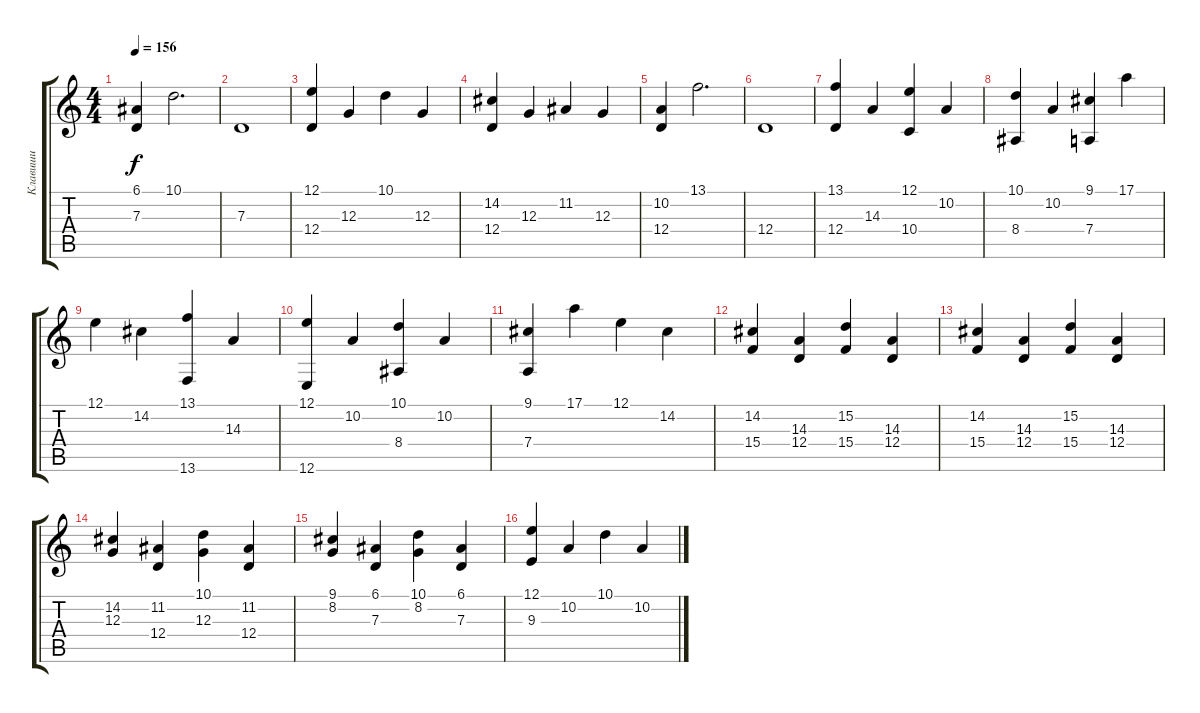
\track ("Клавиши" "Клавиши") {instrument electricgrandpiano}
\staff {score tabs}
\tuning (E4 B3 G3 D3 A2 E2) {hide}
\ts (4 4)
\tempo 156
\clef g2
\ks c
(6.1 7.3).4{dy f} 10.1.2{d} |
7.3.1 |
(12.1 12.4).4 12.3.4 10.1.4 12.3.4 |
(14.2 12.4).4 12.3.4 11.2.4 12.3.4 |
(10.2 12.4).4 13.1.2{d} |
12.4.1 |
(13.1 12.4).4 14.3.4 (12.1 10.4).4 10.2.4 |
(10.1 8.4).4 10.2.4 (9.1 7.4).4 17.1.4 |
12.1.4 14.2.4 (13.1 13.6).4 14.3.4 |
(12.1 12.6).4 10.2.4 (10.1 8.4).4 10.2.4 |
(9.1 7.4).4 17.1.4 12.1.4 14.2.4 |
(14.2 15.4).4 (14.3 12.4).4 (15.2 15.4).4 (14.3 12.4).4 |
(14.2 15.4).4 (14.3 12.4).4 (15.2 15.4).4 (14.3 12.4).4 |
(14.2 12.3).4 (11.2 12.4).4 (10.1 12.3).4 (11.2 12.4).4 |
(9.1 8.2).4 (6.1 7.3).4 (10.1 8.2).4 (6.1 7.3).4 |
(12.1 9.3).4 10.2.4 10.1.4 10.2.4
